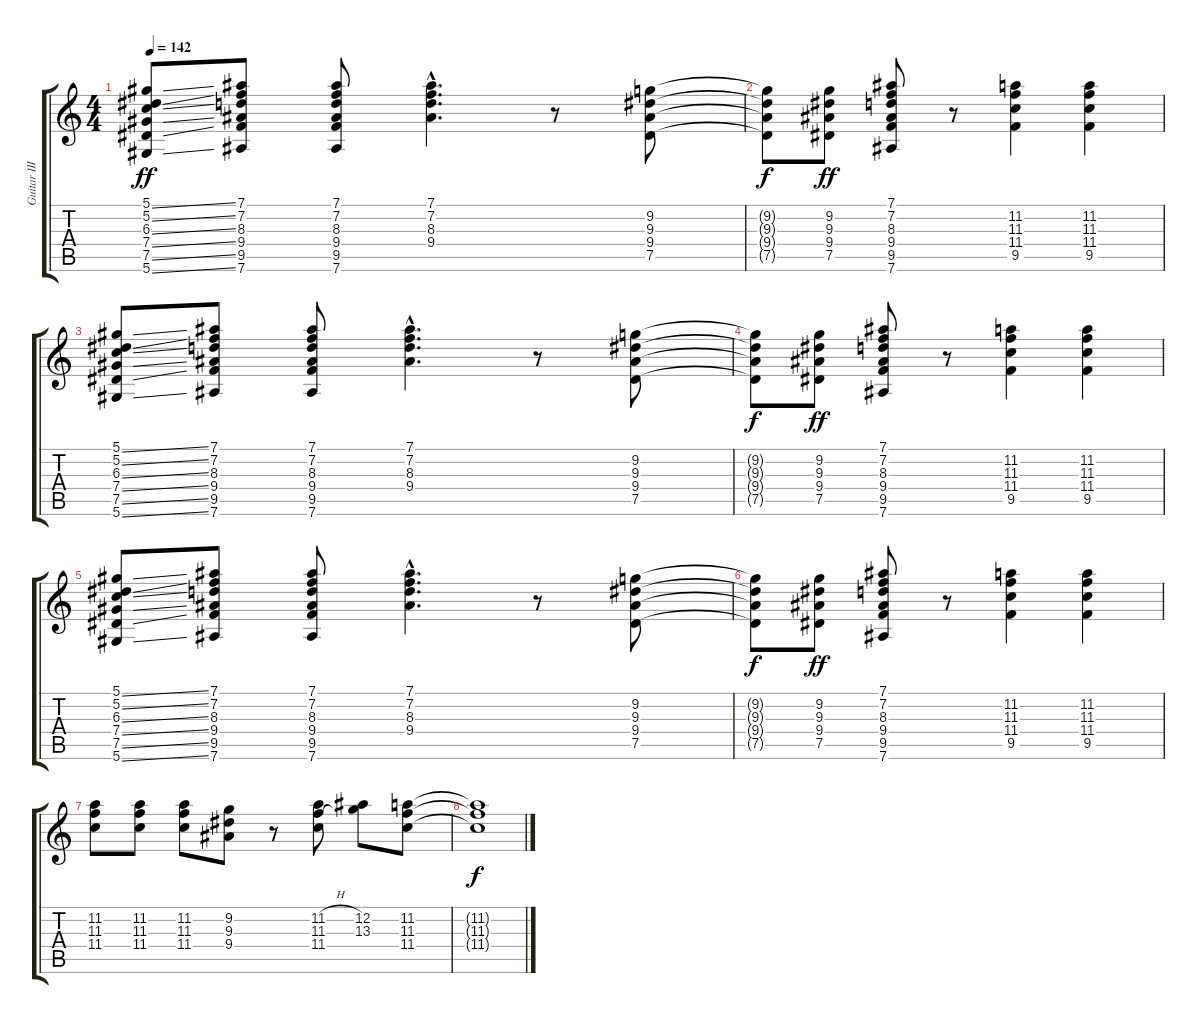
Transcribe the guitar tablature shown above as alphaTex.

\track ("Guitar III" "Guitar III") {instrument acousticguitarsteel}
\staff {score tabs}
\tuning (Eb4 Bb3 Gb3 Db3 Ab2 Eb2) {hide}
\ts (4 4)
\tempo 142
\clef g2
\ks c
(5.1{ss} 5.2{ss} 6.3{ss} 7.4{ss} 7.5{ss} 5.6{ss}).8{dy ff} (7.1 7.2 8.3 9.4 9.5 7.6).8 (7.1 7.2 8.3 9.4 9.5 7.6).8 (7.1{hac} 7.2{hac} 8.3{hac} 9.4{hac}).4{d} r.8 (9.2 9.3 9.4 7.5).8 |
(9.2{t} 9.3{t} 9.4{t} 7.5{t}).8{dy f} (9.2 9.3 9.4 7.5).8{dy ff} (7.1 7.2 8.3 9.4 9.5 7.6).8 r.8 (11.2 11.3 11.4 9.5).4 (11.2 11.3 11.4 9.5).4 |
(5.1{ss} 5.2{ss} 6.3{ss} 7.4{ss} 7.5{ss} 5.6{ss}).8 (7.1 7.2 8.3 9.4 9.5 7.6).8 (7.1 7.2 8.3 9.4 9.5 7.6).8 (7.1{hac} 7.2{hac} 8.3{hac} 9.4{hac}).4{d} r.8 (9.2 9.3 9.4 7.5).8 |
(9.2{t} 9.3{t} 9.4{t} 7.5{t}).8{dy f} (9.2 9.3 9.4 7.5).8{dy ff} (7.1 7.2 8.3 9.4 9.5 7.6).8 r.8 (11.2 11.3 11.4 9.5).4 (11.2 11.3 11.4 9.5).4 |
(5.1{ss} 5.2{ss} 6.3{ss} 7.4{ss} 7.5{ss} 5.6{ss}).8{volume 7} (7.1 7.2 8.3 9.4 9.5 7.6).8 (7.1 7.2 8.3 9.4 9.5 7.6).8 (7.1{hac} 7.2{hac} 8.3{hac} 9.4{hac}).4{d} r.8 (9.2 9.3 9.4 7.5).8 |
(9.2{t} 9.3{t} 9.4{t} 7.5{t}).8{dy f} (9.2 9.3 9.4 7.5).8{dy ff} (7.1 7.2 8.3 9.4 9.5 7.6).8 r.8 (11.2 11.3 11.4 9.5).4 (11.2 11.3 11.4 9.5).4 |
(11.2 11.3 11.4).8{volume 0} (11.2 11.3 11.4).8 (11.2 11.3 11.4).8 (9.2 9.3 9.4).8 r.8 (11.2{h} 11.3{h} 11.4).8 (12.2 13.3).8 (11.2 11.3 11.4).8 |
(11.2{t} 11.3{t} 11.4{t}).1{dy f}
